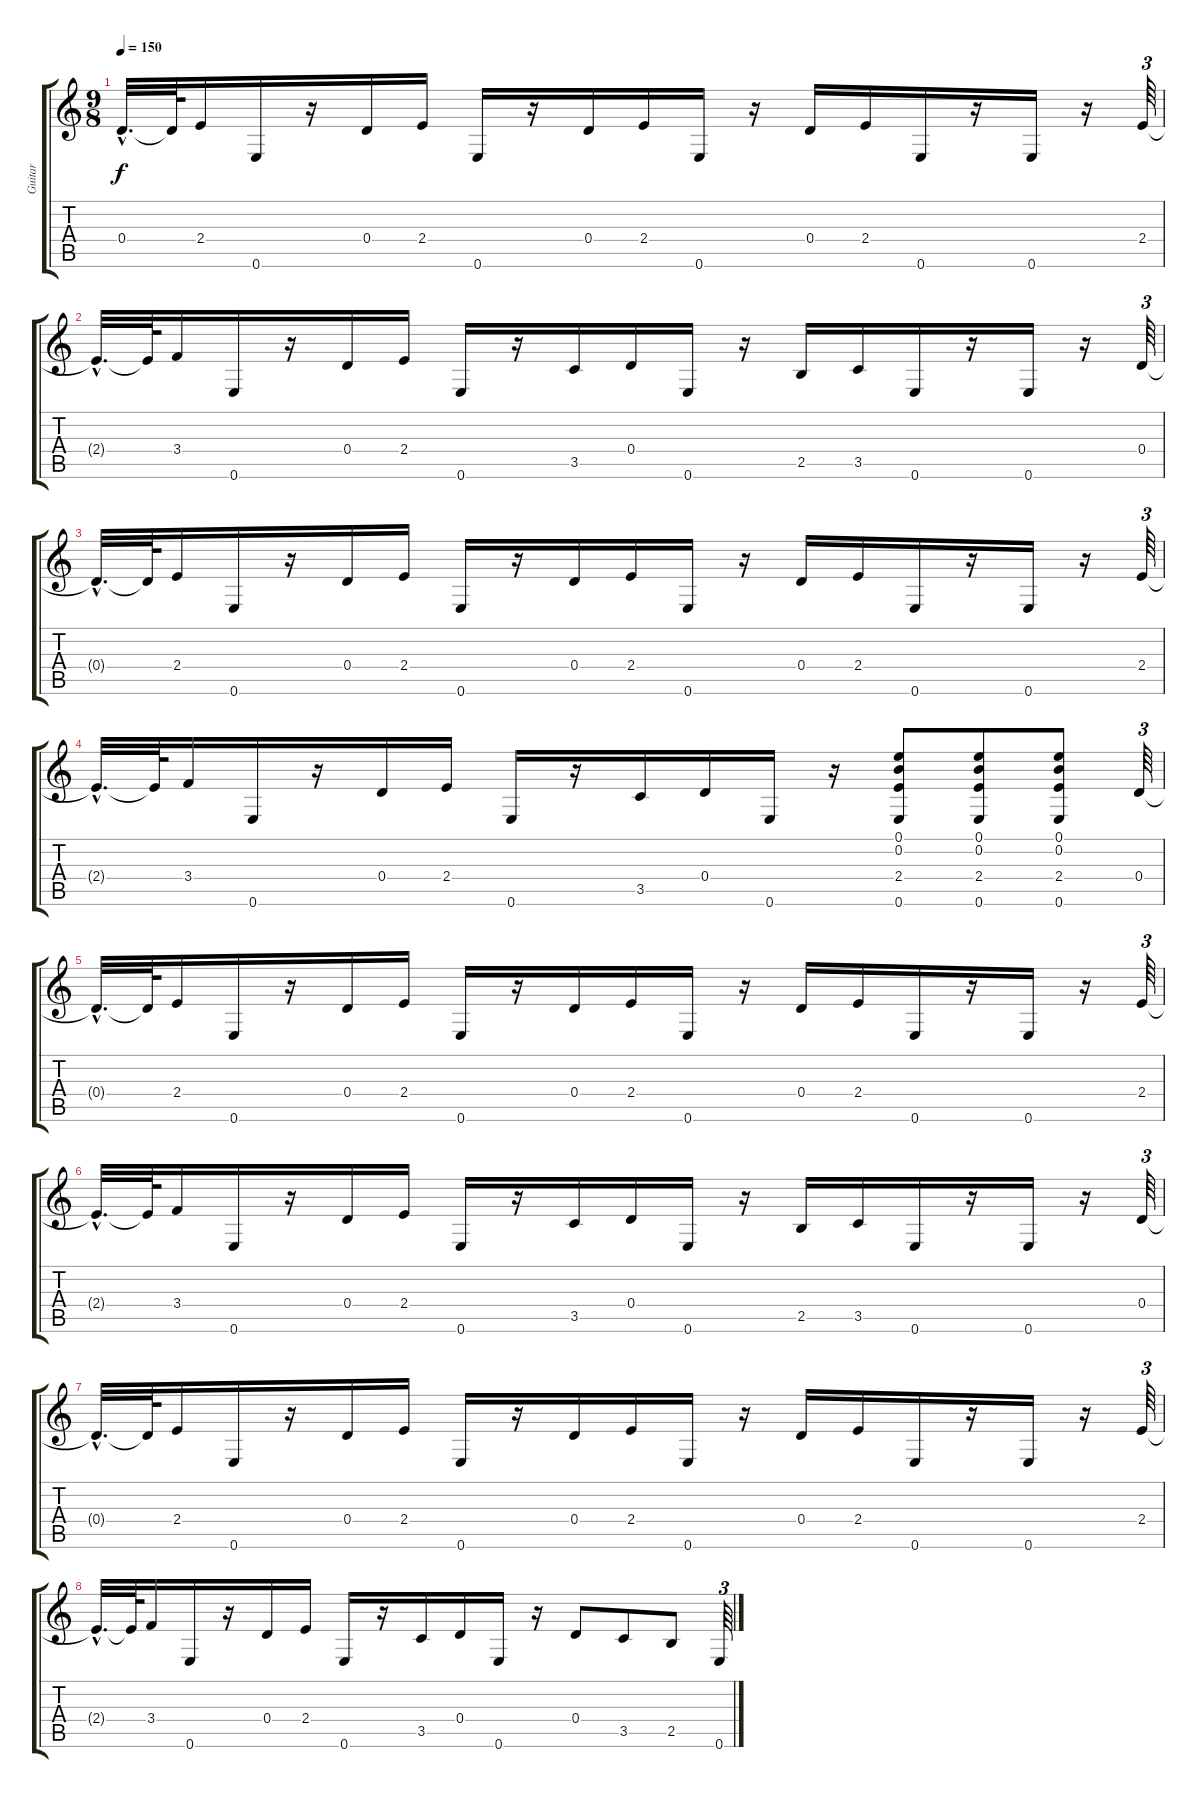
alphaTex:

\track ("Guitar" "Guitar") {instrument distortionguitar}
\staff {score tabs}
\tuning (E4 B3 G3 D3 A2 E2) {hide}
\ts (9 8)
\tempo 150
\clef g2
\ks c
0.4{hac t}.32{d dy f} 0.4{t}.64 2.4.16 0.6.16 r.16 0.4.16 2.4.16 0.6.16 r.16 0.4.16 2.4.16 0.6.16 r.16 0.4.16 2.4.16 0.6.16 r.16 0.6.16 r.16 2.4.64{tu (3 2)} |
2.4{hac t}.32{d} 2.4{t}.64 3.4.16 0.6.16 r.16 0.4.16 2.4.16 0.6.16 r.16 3.5.16 0.4.16 0.6.16 r.16 2.5.16 3.5.16 0.6.16 r.16 0.6.16 r.16 0.4.64{tu (3 2)} |
0.4{hac t}.32{d} 0.4{t}.64 2.4.16 0.6.16 r.16 0.4.16 2.4.16 0.6.16 r.16 0.4.16 2.4.16 0.6.16 r.16 0.4.16 2.4.16 0.6.16 r.16 0.6.16 r.16 2.4.64{tu (3 2)} |
2.4{hac t}.32{d} 2.4{t}.64 3.4.16 0.6.16 r.16 0.4.16 2.4.16 0.6.16 r.16 3.5.16 0.4.16 0.6.16 r.16 (0.1 0.2 2.4 0.6).8 (0.1 0.2 2.4 0.6).8 (0.1 0.2 2.4 0.6).8 0.4.64{tu (3 2)} |
0.4{hac t}.32{d} 0.4{t}.64 2.4.16 0.6.16 r.16 0.4.16 2.4.16 0.6.16 r.16 0.4.16 2.4.16 0.6.16 r.16 0.4.16 2.4.16 0.6.16 r.16 0.6.16 r.16 2.4.64{tu (3 2)} |
2.4{hac t}.32{d} 2.4{t}.64 3.4.16 0.6.16 r.16 0.4.16 2.4.16 0.6.16 r.16 3.5.16 0.4.16 0.6.16 r.16 2.5.16 3.5.16 0.6.16 r.16 0.6.16 r.16 0.4.64{tu (3 2)} |
0.4{hac t}.32{d} 0.4{t}.64 2.4.16 0.6.16 r.16 0.4.16 2.4.16 0.6.16 r.16 0.4.16 2.4.16 0.6.16 r.16 0.4.16 2.4.16 0.6.16 r.16 0.6.16 r.16 2.4.64{tu (3 2)} |
2.4{hac t}.32{d} 2.4{t}.64 3.4.16 0.6.16 r.16 0.4.16 2.4.16 0.6.16 r.16 3.5.16 0.4.16 0.6.16 r.16 0.4.8 3.5.8 2.5.8 0.6.64{tu (3 2)}
